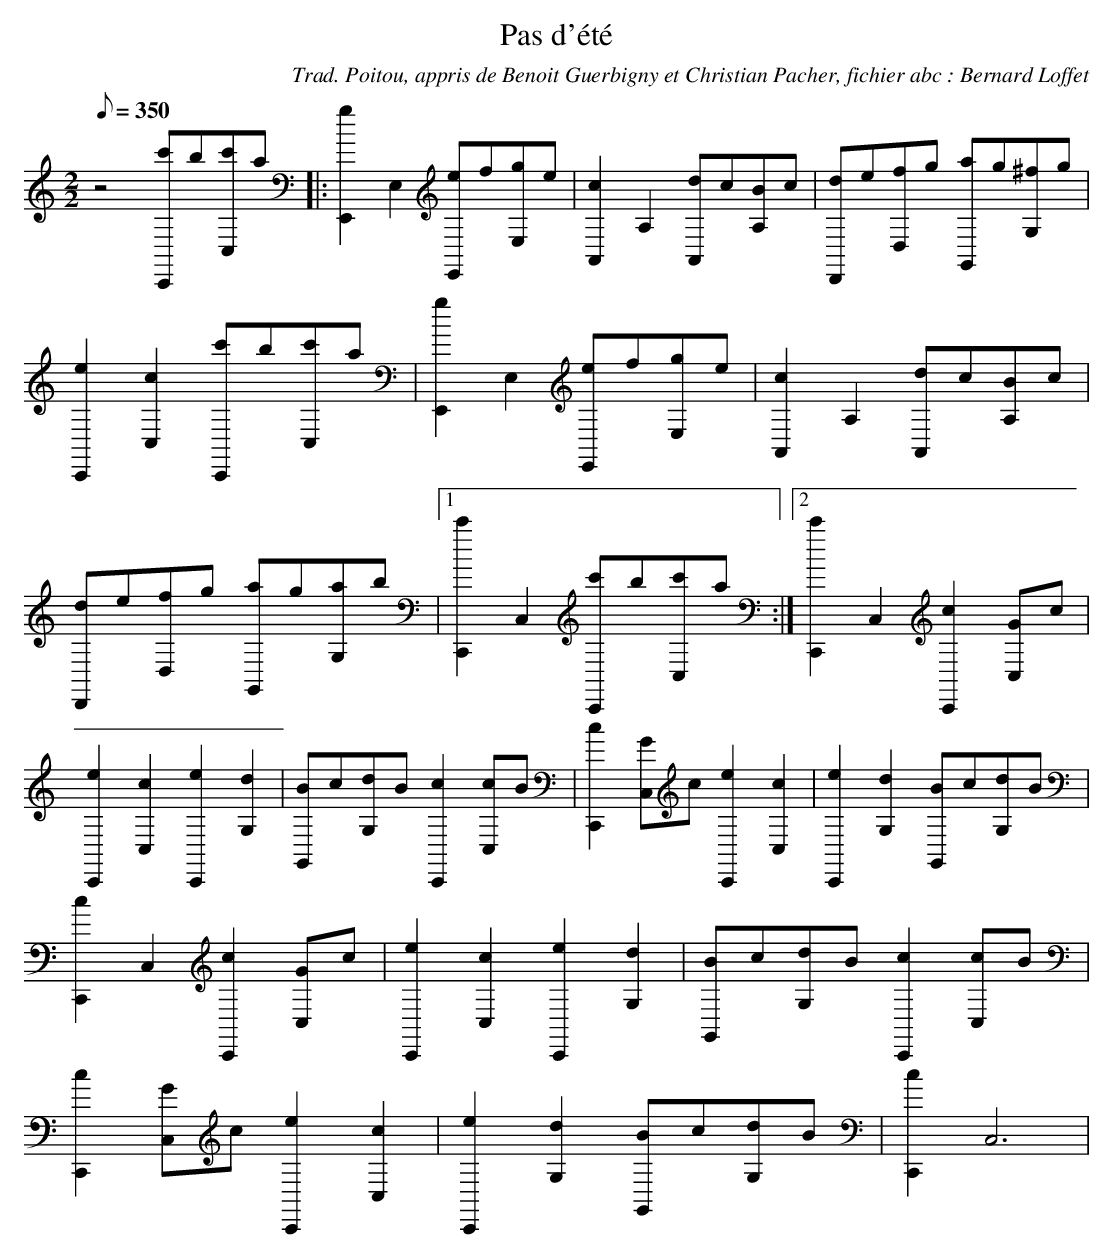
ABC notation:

X:1
T:Pas d'été
C:Trad. Poitou, appris de Benoit Guerbigny et Christian Pacher, fichier abc : Bernard Loffet
L:1/8
Q:350
M:2/2
K:C
 z4 [c'C,,]b[c'C,]a |: [g2E,,2]E,2 [eE,,]f[gE,]e | [c2A,,2]A,2 [dA,,]c[BA,]c | [dD,,]e[fD,]g [aG,,]g[^fG,]g | \
 [e2C,,2][c2C,2] [c'C,,]b[c'C,]a | [g2E,,2]E,2 [eE,,]f[gE,]e | [c2A,,2]A,2 [dA,,]c[BA,]c | \
 [dD,,]e[fD,]g [aG,,]g[aG,]b |1 [c'2C,,2]C,2 [c'C,,]b[c'C,]a :|2 [c'2C,,2]C,2 [c2C,,2][GC,]c | \
 [e2C,,2][c2C,2] [e2C,,2][d2G,2] | [BG,,]c[dG,]B [c2C,,2][cC,]B | [c2C,,2][GC,]c [e2C,,2][c2C,2] | \
 [e2C,,2][d2G,2] [BG,,]c[dG,]B | [c2C,,2]C,2 [c2C,,2][GC,]c | [e2C,,2][c2C,2] [e2C,,2][d2G,2] | \
 [BG,,]c[dG,]B [c2C,,2][cC,]B | [c2C,,2][GC,]c [e2C,,2][c2C,2] | [e2C,,2][d2G,2] [BG,,]c[dG,]B | \
 [c2C,,2]C,6 | \
